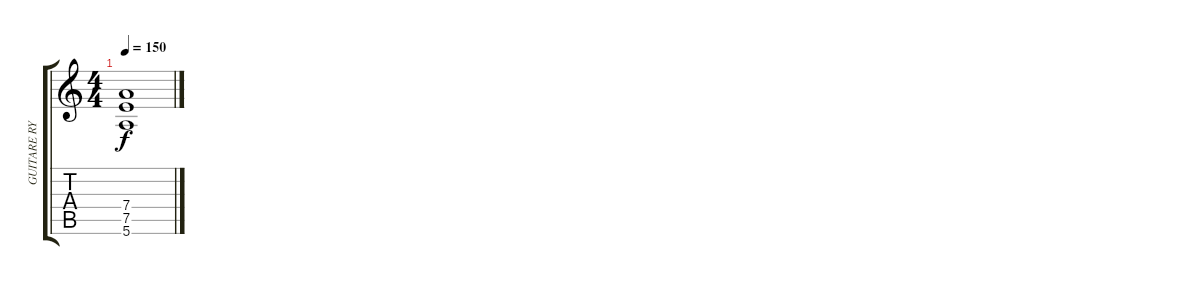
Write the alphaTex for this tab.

\track ("GUITARE RYTHMIQUE" "GUITARE RY") {instrument distortionguitar}
\staff {score tabs}
\tuning (E4 B3 G3 D3 A2 E2) {hide}
\ts (4 4)
\tempo 150
\clef g2
\ks c
(7.4{t} 7.5{t} 5.6{t}).1{dy f}
